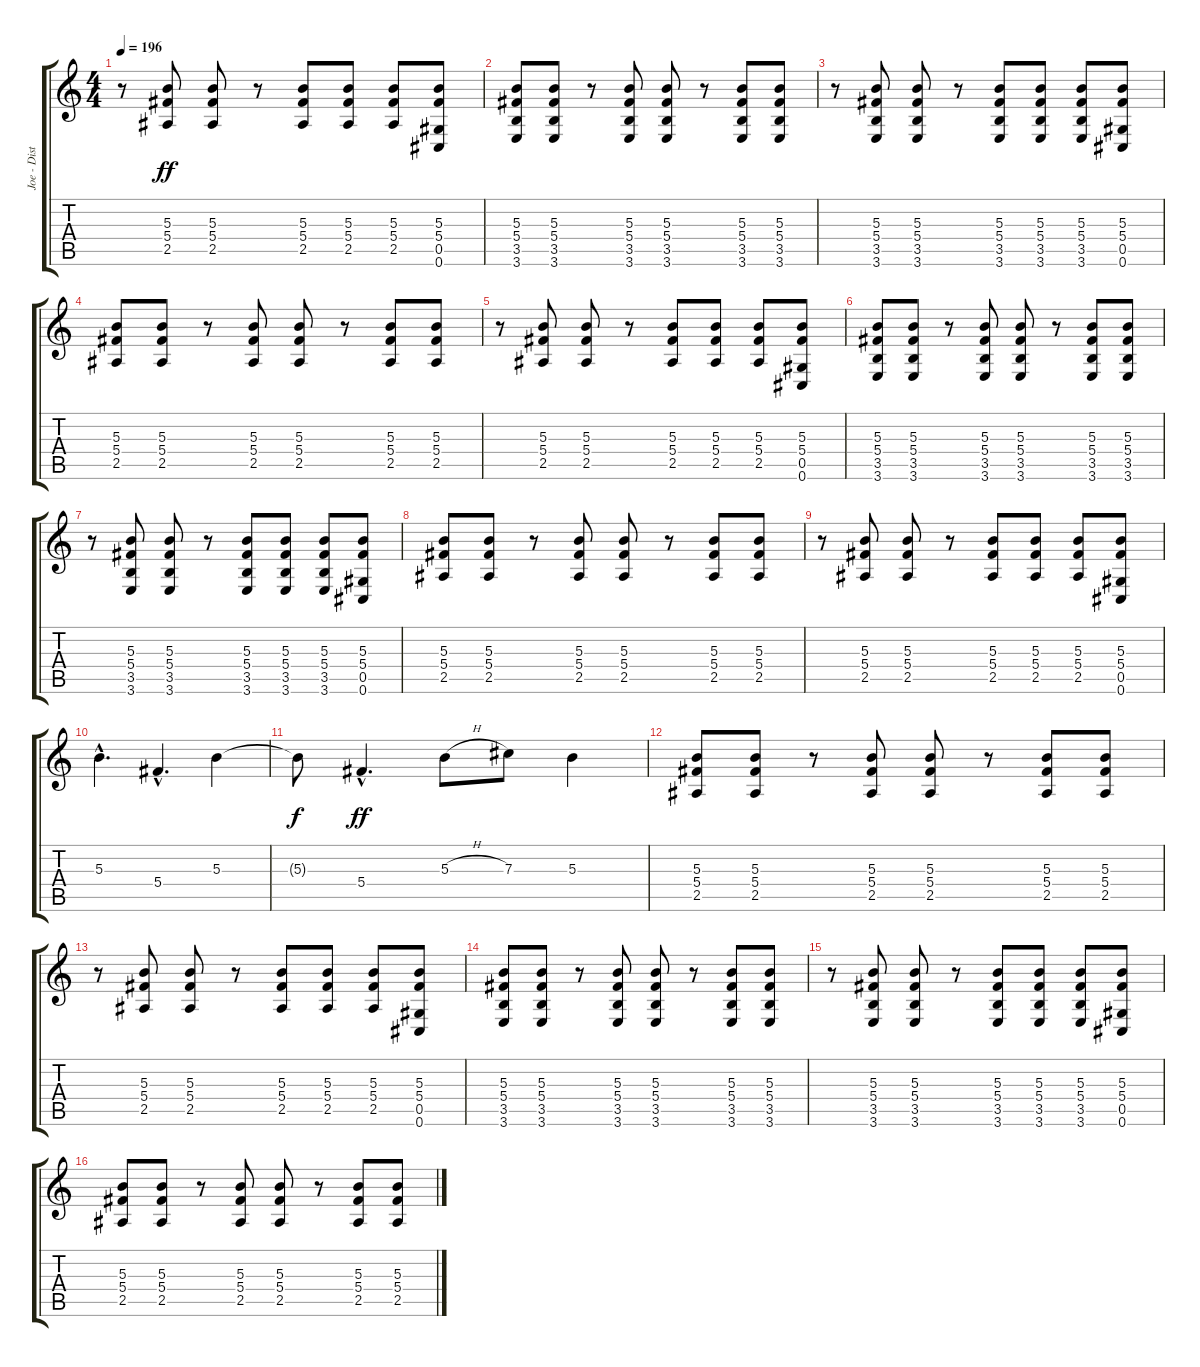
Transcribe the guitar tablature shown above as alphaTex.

\track ("Joe - Distorted Guitar 2" "Joe - Dist") {instrument distortionguitar}
\staff {score tabs}
\tuning (Eb4 Bb3 Gb3 Db3 Ab2 Db2) {hide}
\ts (4 4)
\tempo 196
\clef g2
\ks c
r.8{dy ff} (5.3 5.4 2.5).8 (5.3 5.4 2.5).8 r.8 (5.3 5.4 2.5).8 (5.3 5.4 2.5).8 (5.3 5.4 2.5).8 (5.3 5.4 0.5 0.6).8 |
(5.3 5.4 3.5 3.6).8 (5.3 5.4 3.5 3.6).8 r.8 (5.3 5.4 3.5 3.6).8 (5.3 5.4 3.5 3.6).8 r.8 (5.3 5.4 3.5 3.6).8 (5.3 5.4 3.5 3.6).8 |
r.8 (5.3 5.4 3.5 3.6).8 (5.3 5.4 3.5 3.6).8 r.8 (5.3 5.4 3.5 3.6).8 (5.3 5.4 3.5 3.6).8 (5.3 5.4 3.5 3.6).8 (5.3 5.4 0.5 0.6).8 |
(5.3 5.4 2.5).8 (5.3 5.4 2.5).8 r.8 (5.3 5.4 2.5).8 (5.3 5.4 2.5).8 r.8 (5.3 5.4 2.5).8 (5.3 5.4 2.5).8 |
r.8 (5.3 5.4 2.5).8 (5.3 5.4 2.5).8 r.8 (5.3 5.4 2.5).8 (5.3 5.4 2.5).8 (5.3 5.4 2.5).8 (5.3 5.4 0.5 0.6).8 |
(5.3 5.4 3.5 3.6).8 (5.3 5.4 3.5 3.6).8 r.8 (5.3 5.4 3.5 3.6).8 (5.3 5.4 3.5 3.6).8 r.8 (5.3 5.4 3.5 3.6).8 (5.3 5.4 3.5 3.6).8 |
r.8 (5.3 5.4 3.5 3.6).8 (5.3 5.4 3.5 3.6).8 r.8 (5.3 5.4 3.5 3.6).8 (5.3 5.4 3.5 3.6).8 (5.3 5.4 3.5 3.6).8 (5.3 5.4 0.5 0.6).8 |
(5.3 5.4 2.5).8 (5.3 5.4 2.5).8 r.8 (5.3 5.4 2.5).8 (5.3 5.4 2.5).8 r.8 (5.3 5.4 2.5).8 (5.3 5.4 2.5).8 |
r.8 (5.3 5.4 2.5).8 (5.3 5.4 2.5).8 r.8 (5.3 5.4 2.5).8 (5.3 5.4 2.5).8 (5.3 5.4 2.5).8 (5.3 5.4 0.5 0.6).8 |
5.3{hac}.4{d} 5.4{hac}.4{d} 5.3.4 |
5.3{t}.8{dy f} 5.4{hac}.4{d dy ff} 5.3{h}.8 7.3.8 5.3.4 |
(5.3 5.4 2.5).8 (5.3 5.4 2.5).8 r.8 (5.3 5.4 2.5).8 (5.3 5.4 2.5).8 r.8 (5.3 5.4 2.5).8 (5.3 5.4 2.5).8 |
r.8 (5.3 5.4 2.5).8 (5.3 5.4 2.5).8 r.8 (5.3 5.4 2.5).8 (5.3 5.4 2.5).8 (5.3 5.4 2.5).8 (5.3 5.4 0.5 0.6).8 |
(5.3 5.4 3.5 3.6).8 (5.3 5.4 3.5 3.6).8 r.8 (5.3 5.4 3.5 3.6).8 (5.3 5.4 3.5 3.6).8 r.8 (5.3 5.4 3.5 3.6).8 (5.3 5.4 3.5 3.6).8 |
r.8 (5.3 5.4 3.5 3.6).8 (5.3 5.4 3.5 3.6).8 r.8 (5.3 5.4 3.5 3.6).8 (5.3 5.4 3.5 3.6).8 (5.3 5.4 3.5 3.6).8 (5.3 5.4 0.5 0.6).8 |
(5.3 5.4 2.5).8 (5.3 5.4 2.5).8 r.8 (5.3 5.4 2.5).8 (5.3 5.4 2.5).8 r.8 (5.3 5.4 2.5).8 (5.3 5.4 2.5).8
